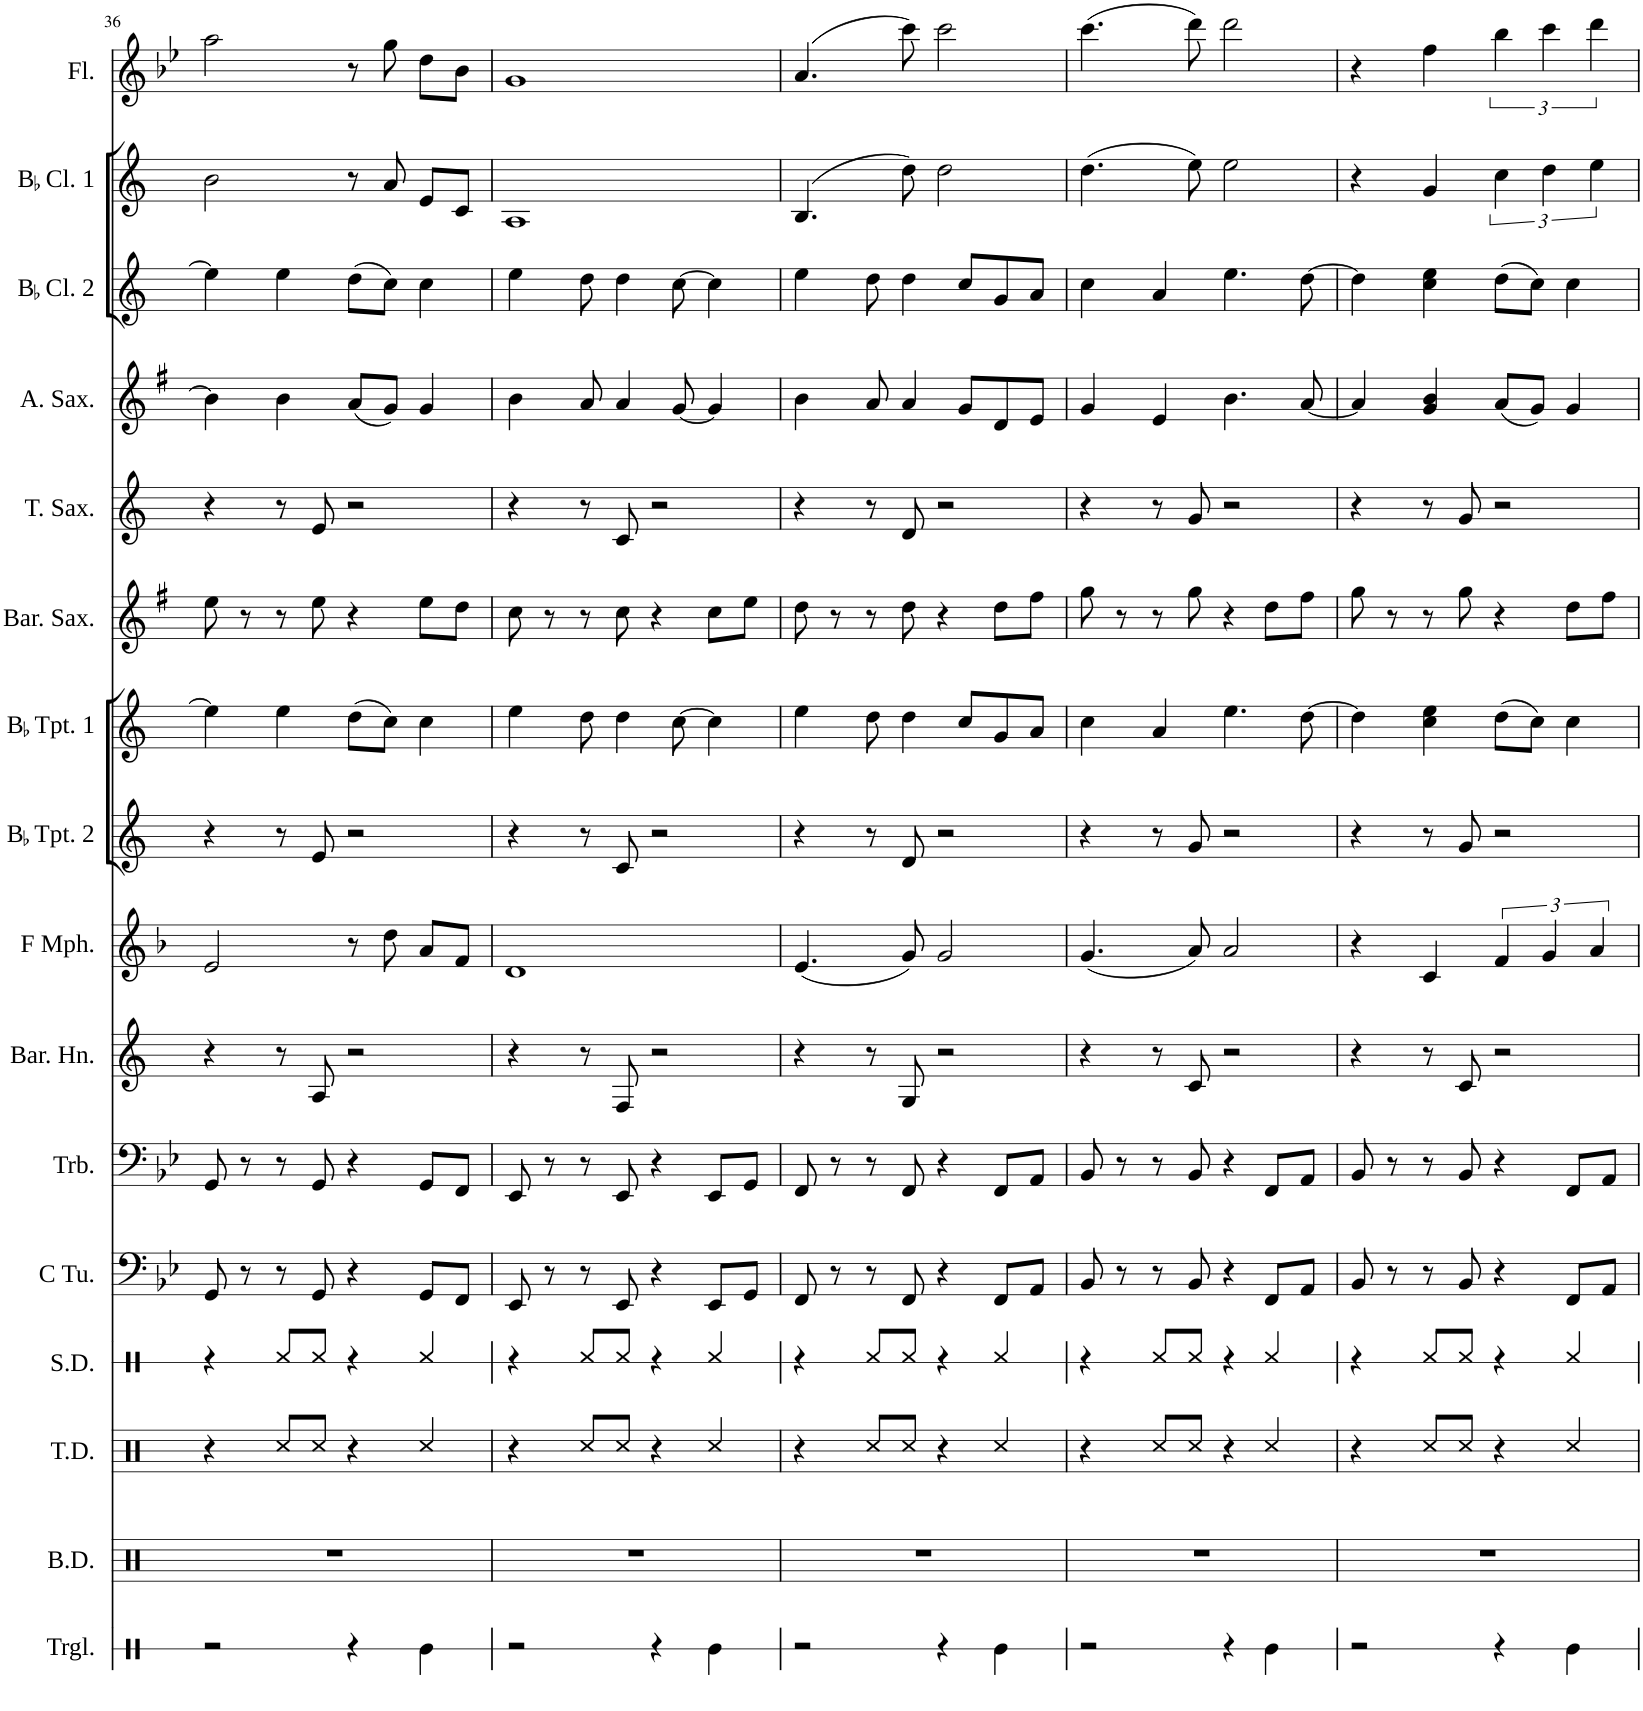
**kern	**kern	**kern	**kern	**kern	**kern	**kern	**kern	**kern	**kern	**kern	**kern	**kern	**kern	**kern	**kern
*part16	*part15	*part14	*part13	*part12	*part11	*part10	*part9	*part8	*part7	*part6	*part5	*part4	*part3	*part2	*part1
*staff16	*staff15	*staff14	*staff13	*staff12	*staff11	*staff10	*staff9	*staff8	*staff7	*staff6	*staff5	*staff4	*staff3	*staff2	*staff1
*I"Triangle	*I"Bass Drum	*I"Tenor Drum	*I"Snare Drum	*I"C Tuba	*I"Trombone	*I"Baritone Horn	*I"F Mellophone	*I"BaccidentalFlat Trumpet 2	*I"BaccidentalFlat Trumpet 1	*I"Baritone Saxophone	*I"Tenor Saxophone	*I"Alto Saxophone	*I"BaccidentalFlat Clarinet 2	*I"BaccidentalFlat Clarinet 1	*I"Flute
*I'Trgl.	*I'B.D.	*I'T.D.	*I'S.D.	*I'C Tu.	*I'Trb.	*I'Bar. Hn.	*I'F Mph.	*I'BaccidentalFlat Tpt. 2	*I'BaccidentalFlat Tpt. 1	*I'Bar. Sax.	*I'T. Sax.	*I'A. Sax.	*I'BaccidentalFlat Cl. 2	*I'BaccidentalFlat Cl. 1	*I'Fl.
!!LO:PB:g=z
*clefX	*clefX	*clefX	*clefX	*clefF4	*clefF4	*clefG2	*clefG2	*clefG2	*clefG2	*clefG2	*clefG2	*clefG2	*clefG2	*clefG2	*clefG2
*	*	*	*	*	*	*Trd1c2	*Trd4c7	*Trd1c2	*Trd1c2	*Trd12c21	*Trd8c14	*Trd5c9	*Trd1c2	*Trd1c2	*
*k[]	*k[]	*k[]	*k[]	*k[b-e-]	*k[b-e-]	*k[]	*k[b-]	*k[]	*k[]	*k[f#]	*k[]	*k[f#]	*k[]	*k[]	*k[b-e-]
*M4/4	*M4/4	*M4/4	*M4/4	*M4/4	*M4/4	*M4/4	*M4/4	*M4/4	*M4/4	*M4/4	*M4/4	*M4/4	*M4/4	*M4/4	*M4/4
=36	=36	=36	=36	=36	=36	=36	=36	=36	=36	=36	=36	=36	=36	=36	=36
2r	1r	4r	4r	8GG/	8GG/	4r	2e/	4r	4ee\]	8ee\	4r	4b\]	4ee\]	2b\	2aa\
.	.	.	.	8r	8r	.	.	.	.	8r	.	.	.	.	.
.	.	8Rcc/L	8Rf/L	8r	8r	8r	.	8r	4ee\	8r	8r	4b\	4ee\	.	.
.	.	8Rcc/J	8Rf/J	8GG/	8GG/	8A/	.	8e/	.	8ee\	8e/	.	.	.	.
4r	.	4r	4r	4r	4r	2r	8r	2r	(8dd\L	4r	2r	(8a/L	(8dd\L	8r	8r
.	.	.	.	.	.	.	8dd\	.	8cc\J)	.	.	8g/J)	8cc\J)	8a/	8gg\
4Re\	.	4Rcc/	4Rf/	8GG/L	8GG/L	.	8a/L	.	4cc\	8ee\L	.	4g/	4cc\	8e/L	8dd\L
.	.	.	.	8FF/J	8FF/J	.	8f/J	.	.	8dd\J	.	.	.	8c/J	8b-\J
=37	=37	=37	=37	=37	=37	=37	=37	=37	=37	=37	=37	=37	=37	=37	=37
2r	1r	4r	4r	8EE-/	8EE-/	4r	1d	4r	4ee\	8cc\	4r	4b\	4ee\	1A	1g
.	.	.	.	8r	8r	.	.	.	.	8r	.	.	.	.	.
.	.	8Rcc/L	8Rf/L	8r	8r	8r	.	8r	8dd\	8r	8r	8a/	8dd\	.	.
.	.	8Rcc/J	8Rf/J	8EE-/	8EE-/	8F/	.	8c/	4dd\	8cc\	8c/	4a/	4dd\	.	.
4r	.	4r	4r	4r	4r	2r	.	2r	.	4r	2r	.	.	.	.
.	.	.	.	.	.	.	.	.	[8cc\	.	.	[8g/	[8cc\	.	.
4Re\	.	4Rcc/	4Rf/	8EE-/L	8EE-/L	.	.	.	4cc\]	8cc\L	.	4g/]	4cc\]	.	.
.	.	.	.	8GG/J	8GG/J	.	.	.	.	8ee\J	.	.	.	.	.
=38	=38	=38	=38	=38	=38	=38	=38	=38	=38	=38	=38	=38	=38	=38	=38
2r	1r	4r	4r	8FF/	8FF/	4r	(4.e/	4r	4ee\	8dd\	4r	4b\	4ee\	(4.B/	(4.a/
.	.	.	.	8r	8r	.	.	.	.	8r	.	.	.	.	.
.	.	8Rcc/L	8Rf/L	8r	8r	8r	.	8r	8dd\	8r	8r	8a/	8dd\	.	.
.	.	8Rcc/J	8Rf/J	8FF/	8FF/	8G/	8g/)	8d/	4dd\	8dd\	8d/	4a/	4dd\	8dd\)	8ccc\)
4r	.	4r	4r	4r	4r	2r	2g/	2r	.	4r	2r	.	.	2dd\	2ccc\
.	.	.	.	.	.	.	.	.	8cc/L	.	.	8g/L	8cc/L	.	.
4Re\	.	4Rcc/	4Rf/	8FF/L	8FF/L	.	.	.	8g/	8dd\L	.	8d/	8g/	.	.
.	.	.	.	8AA/J	8AA/J	.	.	.	8a/J	8ff#\J	.	8e/J	8a/J	.	.
=39	=39	=39	=39	=39	=39	=39	=39	=39	=39	=39	=39	=39	=39	=39	=39
2r	1r	4r	4r	8BB-/	8BB-/	4r	(4.g/	4r	4cc\	8gg\	4r	4g/	4cc\	(4.dd\	(4.ccc\
.	.	.	.	8r	8r	.	.	.	.	8r	.	.	.	.	.
.	.	8Rcc/L	8Rf/L	8r	8r	8r	.	8r	4a/	8r	8r	4e/	4a/	.	.
.	.	8Rcc/J	8Rf/J	8BB-/	8BB-/	8c/	8a/)	8g/	.	8gg\	8g/	.	.	8ee\)	8ddd\)
4r	.	4r	4r	4r	4r	2r	2a/	2r	4.ee\	4r	2r	4.b\	4.ee\	2ee\	2ddd\
4Re\	.	4Rcc/	4Rf/	8FF/L	8FF/L	.	.	.	.	8dd\L	.	.	.	.	.
.	.	.	.	8AA/J	8AA/J	.	.	.	[8dd\	8ff#\J	.	[8a/	[8dd\	.	.
=40	=40	=40	=40	=40	=40	=40	=40	=40	=40	=40	=40	=40	=40	=40	=40
2r	1r	4r	4r	8BB-/	8BB-/	4r	4r	4r	4dd\]	8gg\	4r	4a/]	4dd\]	4r	4r
.	.	.	.	8r	8r	.	.	.	.	8r	.	.	.	.	.
.	.	8Rcc/L	8Rf/L	8r	8r	8r	4c/	8r	4cc\ 4ee\	8r	8r	4g/ 4b/	4cc\ 4ee\	4g/	4ff\
.	.	8Rcc/J	8Rf/J	8BB-/	8BB-/	8c/	.	8g/	.	8gg\	8g/	.	.	.	.
4r	.	4r	4r	4r	4r	2r	6f/	2r	(8dd\L	4r	2r	(8a/L	(8dd\L	6cc\	6bb-\
.	.	.	.	.	.	.	.	.	8cc\J)	.	.	8g/J)	8cc\J)	.	.
.	.	.	.	.	.	.	6g/	.	.	.	.	.	.	6dd\	6ccc\
4Re\	.	4Rcc/	4Rf/	8FF/L	8FF/L	.	.	.	4cc\	8dd\L	.	4g/	4cc\	.	.
.	.	.	.	.	.	.	6a/	.	.	.	.	.	.	6ee\	6ddd\
.	.	.	.	8AA/J	8AA/J	.	.	.	.	8ff#\J	.	.	.	.	.
=	=	=	=	=	=	=	=	=	=	=	=	=	=	=	=
*-	*-	*-	*-	*-	*-	*-	*-	*-	*-	*-	*-	*-	*-	*-	*-
